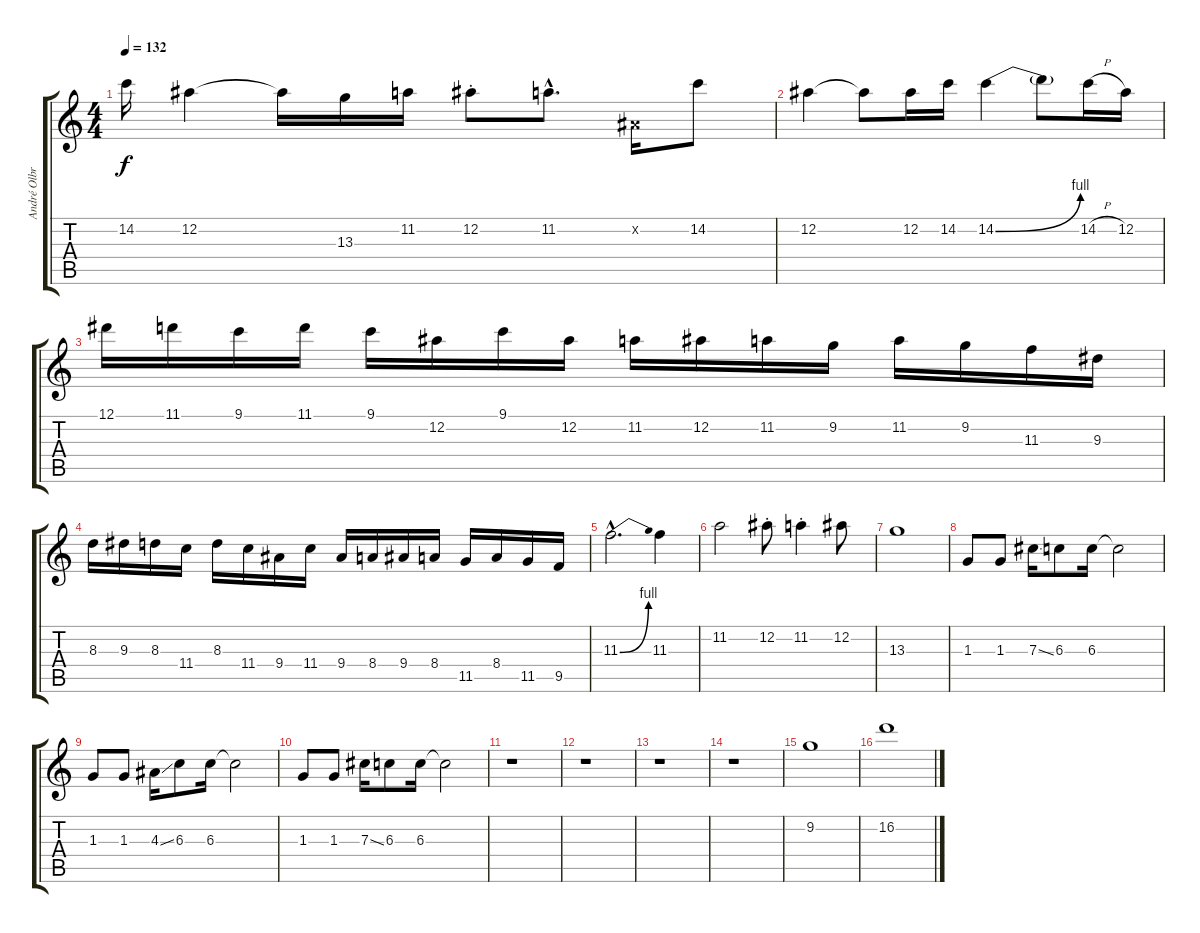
\track ("André Olbrich" "André Olbr") {instrument distortionguitar}
\staff {score tabs}
\tuning (Eb4 Bb3 Gb3 Db3 Ab2 Eb2) {hide}
\ts (4 4)
\tempo 132
\clef g2
\ks c
14.2.16{dy f} 12.2.4 12.2{t}.16 13.3.16 11.2.16 12.2{st}.8 11.2{hac}.8{d} 0.2{x}.16 14.2.8 |
12.2.4 12.2{t}.8 12.2.16 14.2.16 14.2{be (bend 0 0 60 4)}.4 14.2{t}.8 14.2{h}.16 12.2.16 |
12.1.16 11.1.16 9.1.16 11.1.16 9.1.16 12.2.16 9.1.16 12.2.16 11.2.16 12.2.16 11.2.16 9.2.16 11.2.16 9.2.16 11.3.16 9.3.16 |
8.3.16 9.3.16 8.3.16 11.4.16 8.3.16 11.4.16 9.4.16 11.4.16 9.4.16 8.4.16 9.4.16 8.4.16 11.5.16 8.4.16 11.5.16 9.5.16 |
11.3{be (bend 0 0 60 4) hac}.2{d} 11.3.4 |
11.2.2 12.2{st}.8 11.2{st}.4 12.2.8 |
13.3.1{volume 11} |
1.3.8 1.3.8 7.3{ss}.16 6.3.8 6.3.16 6.3{t}.2 |
1.3.8 1.3.8 4.3{ss}.16 6.3.8 6.3.16 6.3{t}.2 |
1.3.8 1.3.8 7.3{ss}.16 6.3.8 6.3.16 6.3{t}.2 |
r.1 |
r.1 |
r.1 |
r.1 |
9.2.1{volume 8} |
16.2.1
